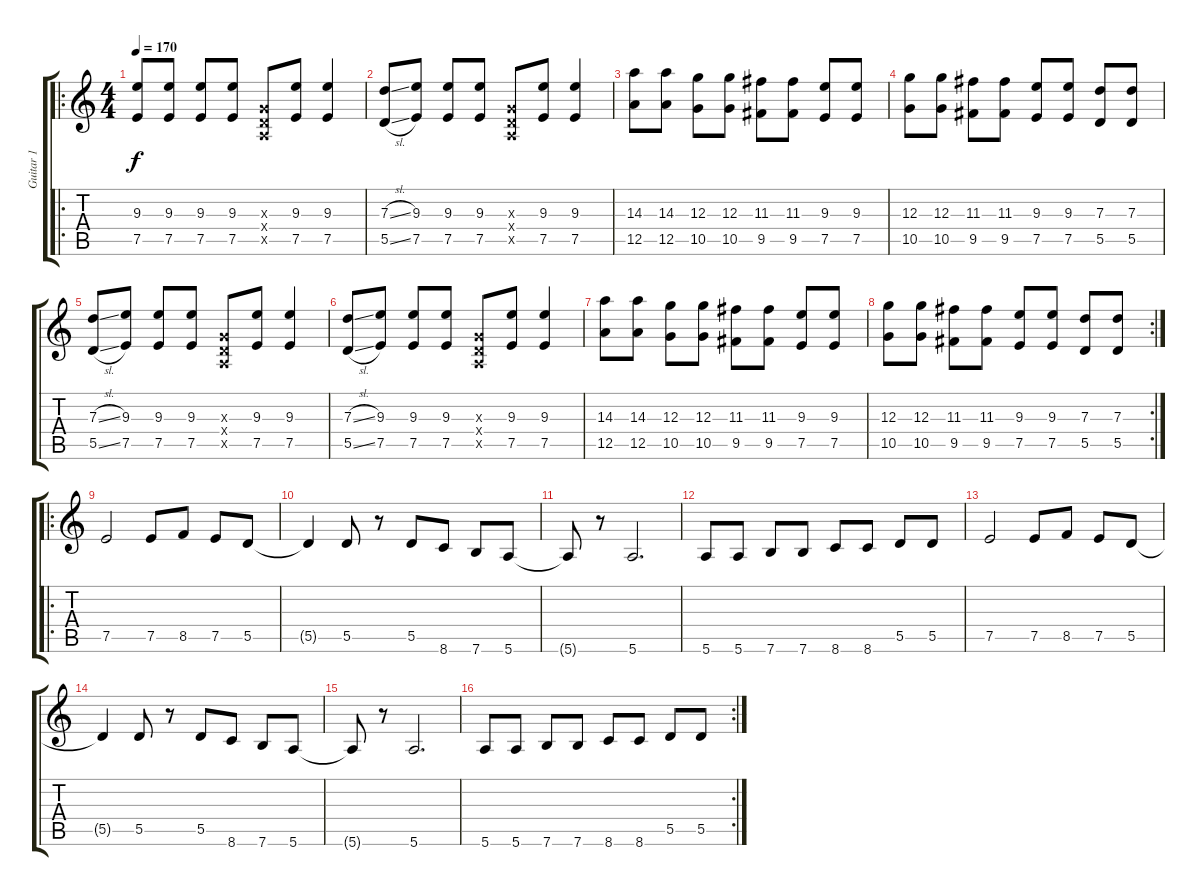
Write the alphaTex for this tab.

\track ("Guitar 1" "Guitar 1") {instrument overdrivenguitar}
\staff {score tabs}
\tuning (E4 B3 G3 D3 A2 E2) {hide}
\ro
\ts (4 4)
\tempo 170
\clef g2
\ks c
(9.3 7.5).8{dy f} (9.3 7.5).8 (9.3 7.5).8 (9.3 7.5).8 (0.3{x} 0.4{x} 0.5{x}).8 (9.3 7.5).8 (9.3 7.5).4 |
(7.3{sl} 5.5{sl}).8 (9.3 7.5).8 (9.3 7.5).8 (9.3 7.5).8 (0.3{x} 0.4{x} 0.5{x}).8 (9.3 7.5).8 (9.3 7.5).4 |
(14.3 12.5).8 (14.3 12.5).8 (12.3 10.5).8 (12.3 10.5).8 (11.3 9.5).8 (11.3 9.5).8 (9.3 7.5).8 (9.3 7.5).8 |
(12.3 10.5).8 (12.3 10.5).8 (11.3 9.5).8 (11.3 9.5).8 (9.3 7.5).8 (9.3 7.5).8 (7.3 5.5).8 (7.3 5.5).8 |
(7.3{sl} 5.5{sl}).8 (9.3 7.5).8 (9.3 7.5).8 (9.3 7.5).8 (0.3{x} 0.4{x} 0.5{x}).8 (9.3 7.5).8 (9.3 7.5).4 |
(7.3{sl} 5.5{sl}).8 (9.3 7.5).8 (9.3 7.5).8 (9.3 7.5).8 (0.3{x} 0.4{x} 0.5{x}).8 (9.3 7.5).8 (9.3 7.5).4 |
(14.3 12.5).8 (14.3 12.5).8 (12.3 10.5).8 (12.3 10.5).8 (11.3 9.5).8 (11.3 9.5).8 (9.3 7.5).8 (9.3 7.5).8 |
\rc 2
(12.3 10.5).8 (12.3 10.5).8 (11.3 9.5).8 (11.3 9.5).8 (9.3 7.5).8 (9.3 7.5).8 (7.3 5.5).8 (7.3 5.5).8 |
\ro
7.5.2 7.5.8 8.5.8 7.5.8 5.5.8 |
5.5{t}.4 5.5.8 r.8 5.5.8 8.6.8 7.6.8 5.6.8 |
5.6{t}.8 r.8 5.6.2{d} |
5.6.8 5.6.8 7.6.8 7.6.8 8.6.8 8.6.8 5.5.8 5.5.8 |
7.5.2 7.5.8 8.5.8 7.5.8 5.5.8 |
5.5{t}.4 5.5.8 r.8 5.5.8 8.6.8 7.6.8 5.6.8 |
5.6{t}.8 r.8 5.6.2{d} |
\rc 2
5.6.8 5.6.8 7.6.8 7.6.8 8.6.8 8.6.8 5.5.8 5.5.8
